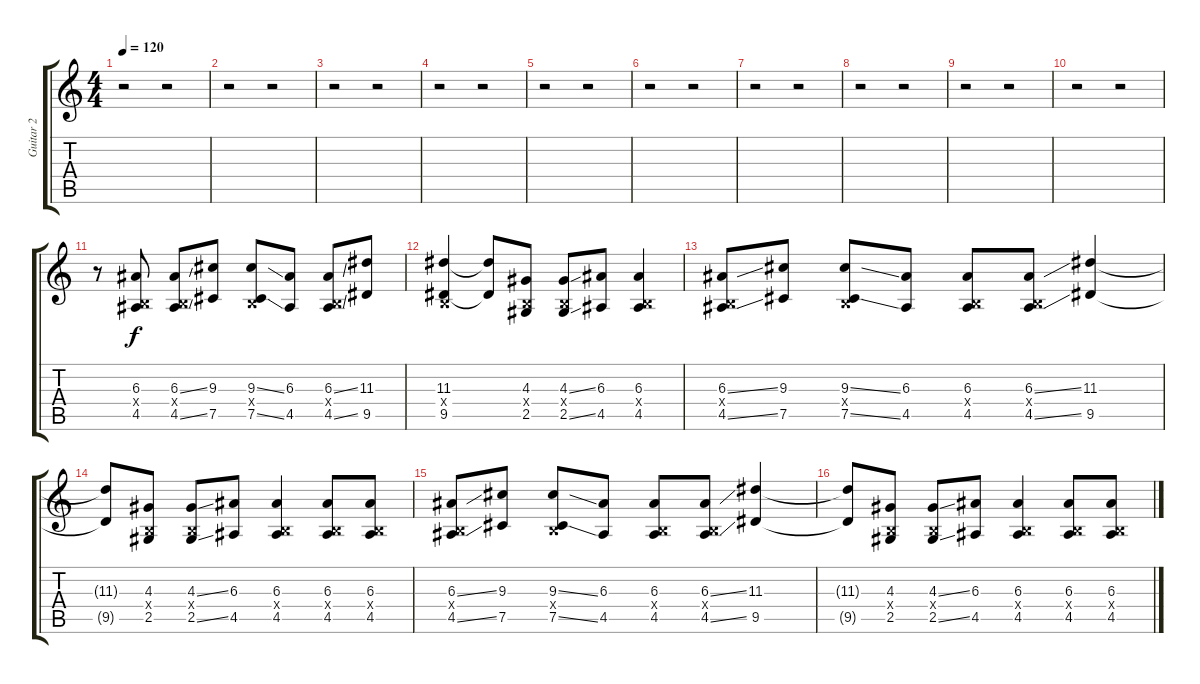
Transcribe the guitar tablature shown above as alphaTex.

\track ("Guitar 2" "Guitar 2") {instrument distortionguitar}
\staff {score tabs}
\tuning (Db4 Ab3 E3 B2 Gb2 Db2) {hide}
\ts (4 4)
\tempo 120
\clef g2
\ks c
r.2{dy f} r.2 |
r.2 r.2 |
r.2 r.2 |
r.2 r.2 |
r.2 r.2 |
r.2 r.2 |
r.2 r.2 |
r.2 r.2 |
r.2 r.2 |
r.2 r.2 |
r.8 (6.3 0.4{x} 4.5).8 (6.3{ss} 0.4{x} 4.5{ss}).8 (9.3 7.5).8 (9.3{ss} 0.4{x} 7.5{ss}).8 (6.3 4.5).8 (6.3{ss} 0.4{x} 4.5{ss}).8 (11.3 9.5).8 |
(11.3 0.4{x} 9.5).4 (11.3{t} 9.5{t}).8 (4.3 0.4{x} 2.5).8 (4.3{ss} 0.4{x} 2.5{ss}).8 (6.3 4.5).8 (6.3 0.4{x} 4.5).4 |
(6.3{ss} 0.4{x} 4.5{ss}).8 (9.3 7.5).8 (9.3{ss} 0.4{x} 7.5{ss}).8 (6.3 4.5).8 (6.3 0.4{x} 4.5).8 (6.3{ss} 0.4{x} 4.5{ss}).8 (11.3 9.5).4 |
(11.3{t} 9.5{t}).8 (4.3 0.4{x} 2.5).8 (4.3{ss} 0.4{x} 2.5{ss}).8 (6.3 4.5).8 (6.3 0.4{x} 4.5).4 (6.3 0.4{x} 4.5).8 (6.3 0.4{x} 4.5).8 |
(6.3{ss} 0.4{x} 4.5{ss}).8 (9.3 7.5).8 (9.3{ss} 0.4{x} 7.5{ss}).8 (6.3 4.5).8 (6.3 0.4{x} 4.5).8 (6.3{ss} 0.4{x} 4.5{ss}).8 (11.3 9.5).4 |
(11.3{t} 9.5{t}).8 (4.3 0.4{x} 2.5).8 (4.3{ss} 0.4{x} 2.5{ss}).8 (6.3 4.5).8 (6.3 0.4{x} 4.5).4 (6.3 0.4{x} 4.5).8 (6.3 0.4{x} 4.5).8
